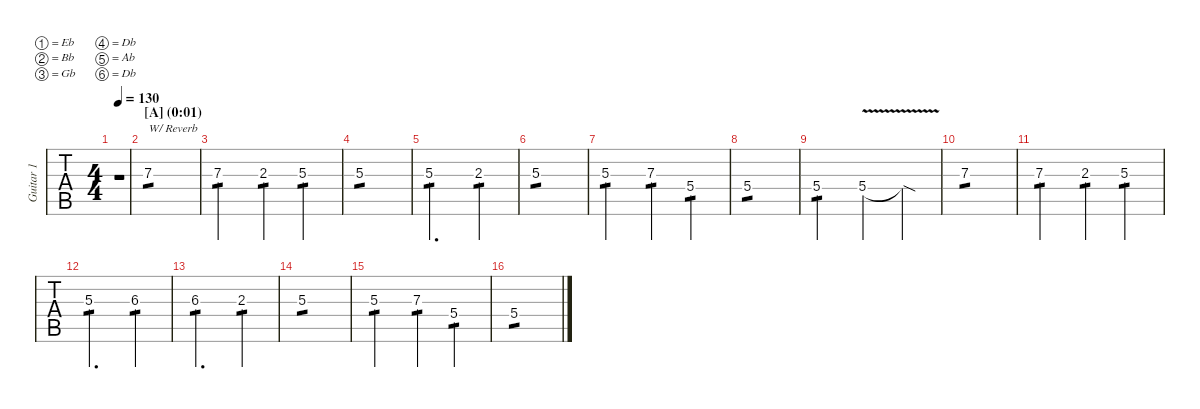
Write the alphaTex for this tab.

\defaultSystemsLayout 4
\hideDynamics
\bracketExtendMode nobrackets
\multiTrackTrackNamePolicy allsystems
\firstSystemTrackNameMode fullname
\otherSystemsTrackNameMode fullname
\track ("Guitar 1" "Guitar 1") {instrument overdrivenguitar}
\staff {tabs}
\tuning (Eb4 Bb3 Gb3 Db3 Ab2 Db2)
\ts (4 4)
\beaming (8 2 2 2 2)
\ac
\tempo 130
\clef g2
\ks aminor
r.1{dy mf instrument overdrivenguitar} |
\section ("A" "(0:01)")
7.3{acc x}.1{txt "W/ Reverb" tp 1 instrument overdrivenguitar} |
7.3{acc x}.2{tp 1} 2.3{acc x}.4{tp 1} 5.3{acc #}.4{tp 1} |
5.3{acc #}.1{tp 1} |
5.3{acc #}.2{d tp 1} 2.3{acc x}.4{tp 1} |
5.3{acc #}.1{tp 1} |
5.3{acc #}.2{tp 1} 7.3{acc x}.4{tp 1} 5.4{acc x}.4{tp 1} |
5.4{acc x}.1{tp 1} |
5.4{acc x}.2{tp 1} 5.4{v acc x}.4 5.4{sod t acc x}.4 |
7.3{acc x}.1{tp 1} |
7.3{acc x}.2{tp 1} 2.3{acc x}.4{tp 1} 5.3{acc #}.4{tp 1} |
5.3{acc #}.2{d tp 1} 6.3{acc #}.4{tp 1} |
6.3{acc #}.2{d tp 1} 2.3{acc x}.4{tp 1} |
5.3{acc #}.1{tp 1} |
5.3{acc #}.2{tp 1} 7.3{acc x}.4{tp 1} 5.4{acc x}.4{tp 1} |
5.4{acc x}.1{tp 1}
